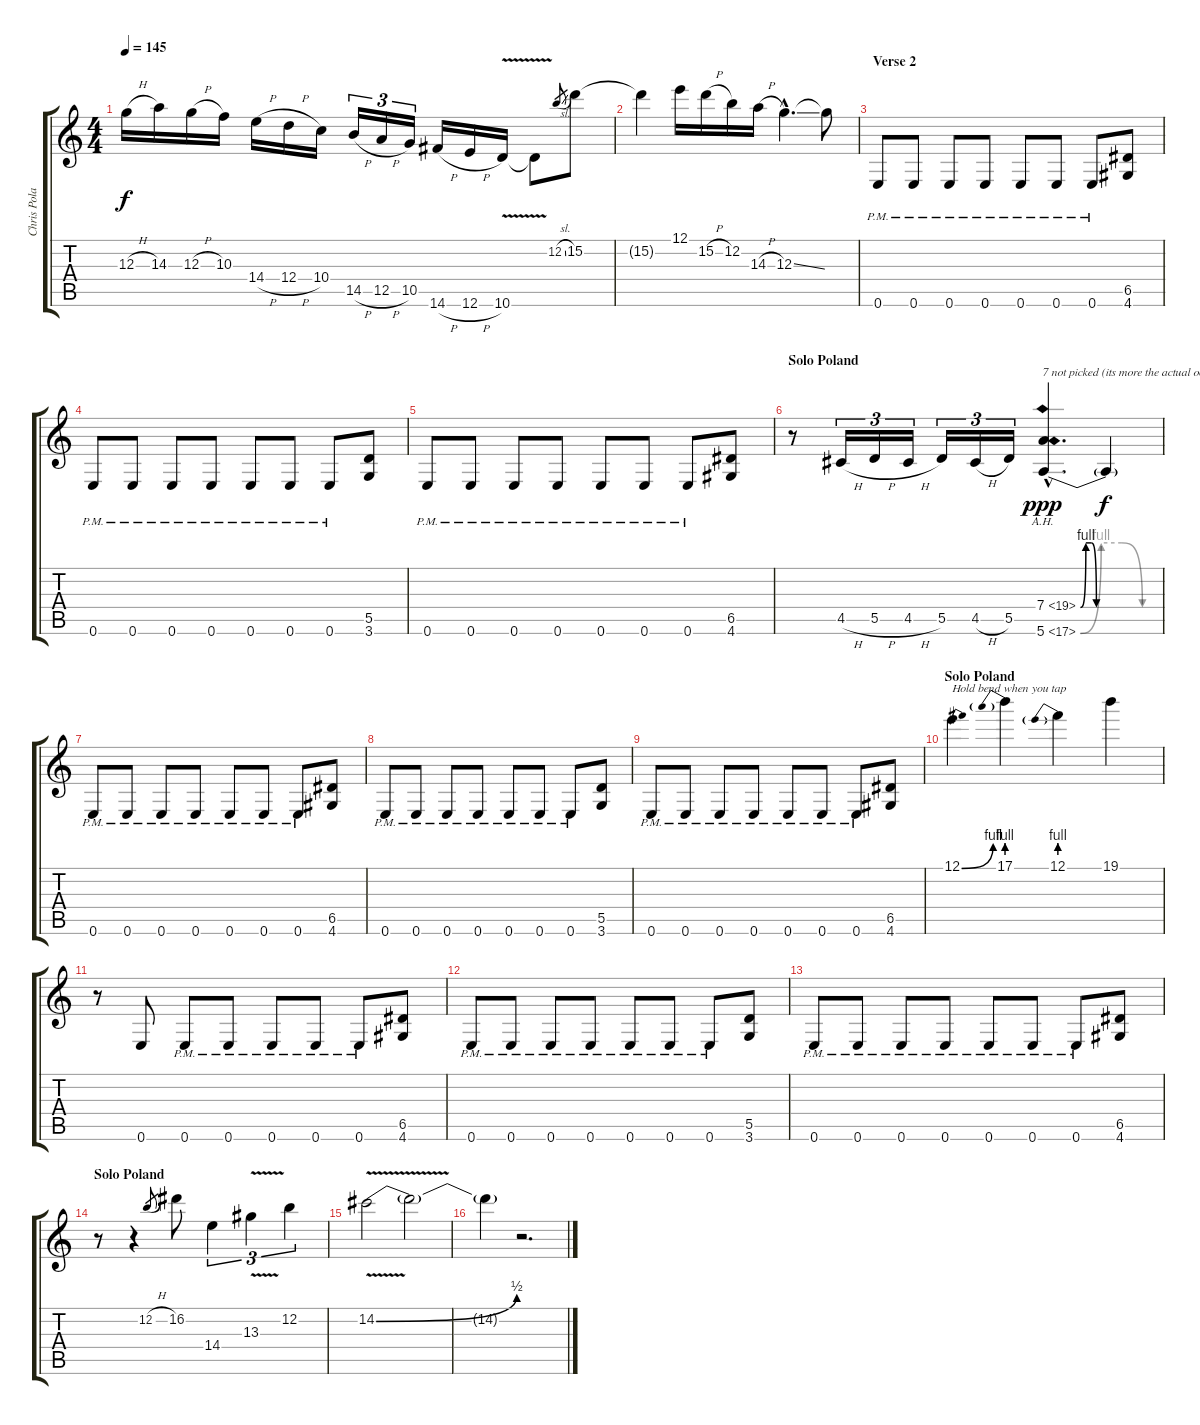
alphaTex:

\track ("Chris Poland (Guitar)" "Chris Pola") {instrument overdrivenguitar}
\staff {score tabs}
\tuning (E4 B3 G3 D3 A2 E2) {hide}
\ts (4 4)
\tempo 145
\clef g2
\ks c
12.3{h}.16{dy f} 14.3.16 12.3{h}.16 10.3.16 14.4{h}.16 12.4{h}.16 10.4.16 14.5{h}.16{tu (3 2)} 12.5{h}.16{tu (3 2)} 10.5.16{tu (3 2)} 14.6{h}.16 12.6{h}.16 10.6{v}.16 10.6{t}.8 12.2{sl}.8{gr} 15.2.8 |
15.2{t}.4 12.1.16 15.2{h}.16 12.2.16 14.3{h}.16 12.3{ss hac}.4{d} 12.3{t}.8 |
\section ("" "Verse 2")
0.6{pm}.8 0.6{pm}.8 0.6{pm}.8 0.6{pm}.8 0.6{pm}.8 0.6{pm}.8 0.6{pm}.8 (6.5 4.6).8 |
0.6{pm}.8 0.6{pm}.8 0.6{pm}.8 0.6{pm}.8 0.6{pm}.8 0.6{pm}.8 0.6{pm}.8 (5.5 3.6).8 |
0.6{pm}.8 0.6{pm}.8 0.6{pm}.8 0.6{pm}.8 0.6{pm}.8 0.6{pm}.8 0.6{pm}.8 (6.5 4.6).8 |
\section ("" "Solo Poland")
r.8 4.5{h}.16{tu (3 2)} 5.5{h}.16{tu (3 2)} 4.5{h}.16{tu (3 2)} 5.5.16{tu (3 2)} 4.5{h}.16{tu (3 2)} 5.5.16{tu (3 2)} (7.4{be (custom 0 0 15 4 30 4 45 0 60 0) ah 12 hac} 5.6{be (custom 0 0 15 4 30 4 45 0 60 0) ah 12 hac}).4{d txt "7 not picked (its more the actual octave)" dy ppp instrument guitarharmonics} 5.6{t}.4{dy f instrument overdrivenguitar} |
0.6{pm}.8 0.6{pm}.8 0.6{pm}.8 0.6{pm}.8 0.6{pm}.8 0.6{pm}.8 0.6{pm}.8 (6.5 4.6).8 |
0.6{pm}.8 0.6{pm}.8 0.6{pm}.8 0.6{pm}.8 0.6{pm}.8 0.6{pm}.8 0.6{pm}.8 (5.5 3.6).8 |
0.6{pm}.8 0.6{pm}.8 0.6{pm}.8 0.6{pm}.8 0.6{pm}.8 0.6{pm}.8 0.6{pm}.8 (6.5 4.6).8 |
\section ("" "Solo Poland")
12.1{be (bend 0 0 60 4)}.4{txt "Hold bend when you tap"} 17.1{be (prebend 0 4 60 4)}.4 12.1{be (prebend 0 4 60 4)}.4 19.1.4 |
r.8 0.6.8 0.6{pm}.8 0.6{pm}.8 0.6{pm}.8 0.6{pm}.8 0.6{pm}.8 (6.5 4.6).8 |
0.6{pm}.8 0.6{pm}.8 0.6{pm}.8 0.6{pm}.8 0.6{pm}.8 0.6{pm}.8 0.6{pm}.8 (5.5 3.6).8 |
0.6{pm}.8 0.6{pm}.8 0.6{pm}.8 0.6{pm}.8 0.6{pm}.8 0.6{pm}.8 0.6{pm}.8 (6.5 4.6).8 |
\section ("" "Solo Poland")
r.8 r.4 12.2{h}.8{gr} 16.2.8 14.4.4{tu (3 2)} 13.3{v}.4{tu (3 2)} 12.2.4{tu (3 2)} |
14.2{be (bend 0 0 60 2) v}.2 14.2{t}.2 |
14.2{t}.4 r.2{d}
